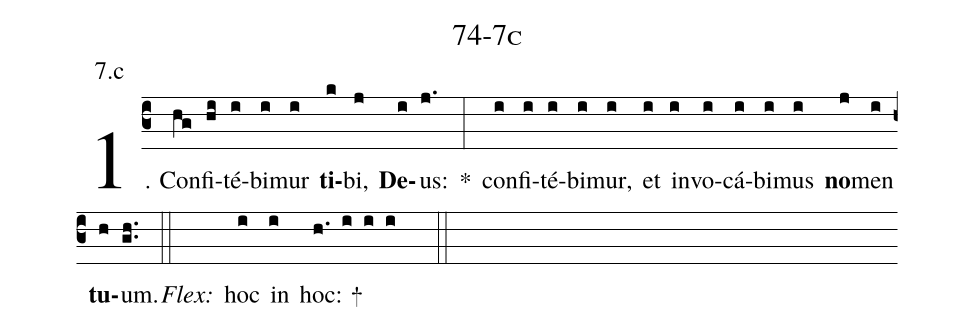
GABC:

name: 74-7c;
annotation: 7.c;
%%
(c3)1. Con(hg)fi(hi)té(i)bi(i)mur(i) <b>ti</b>(k)bi,(j) <b>De</b>(i)us:(j.) *(:) con(i)fi(i)té(i)bi(i)mur,(i) et(i) in(i)vo(i)cá(i)bi(i)mus(i) <b>no</b>(j)men(i) <b>tu</b>(h)um.(gh..) (::)
<i>Flex:</i>()  hoc(i) in(i) hoc: +(h. i i i  ::)
